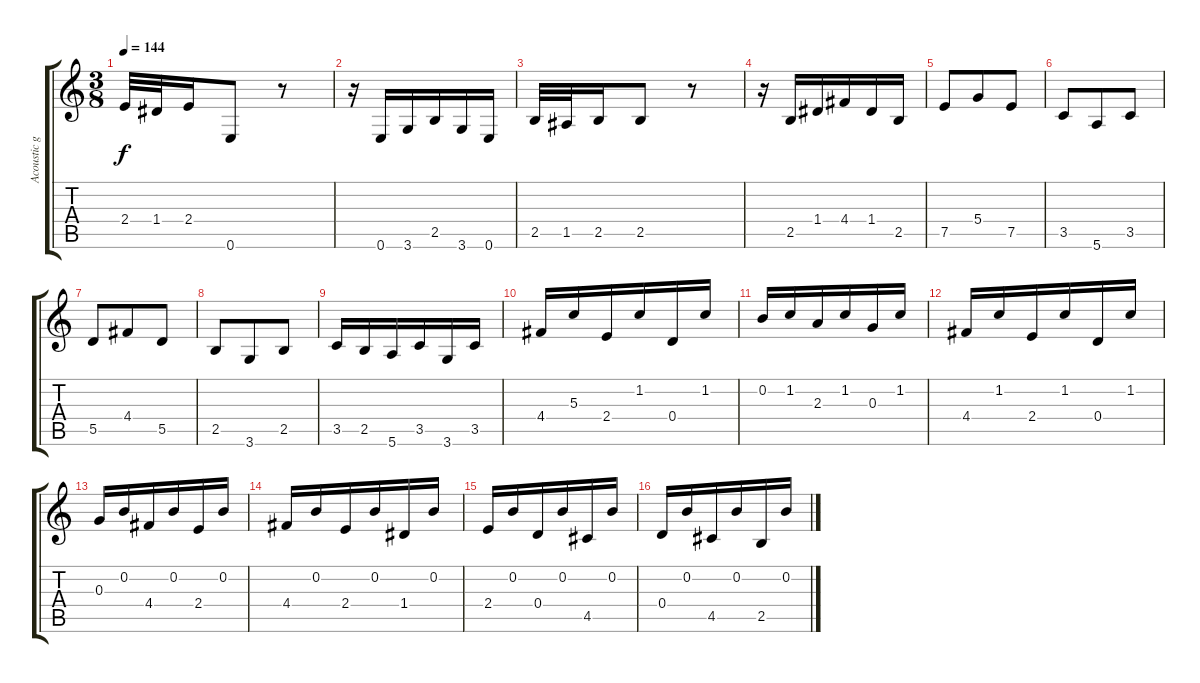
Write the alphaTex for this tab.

\track ("Acoustic guitar 2" "Acoustic g") {instrument acousticguitarnylon}
\staff {score tabs}
\tuning (E4 B3 G3 D3 A2 E2) {hide}
\ts (3 8)
\tempo 144
\clef g2
\ks c
2.4.32{dy f instrument acousticguitarnylon} 1.4.32 2.4.16 0.6.8 r.8 |
r.16 0.6.16 3.6.16 2.5.16 3.6.16 0.6.16 |
2.5.32 1.5.32 2.5.16 2.5.8 r.8 |
r.16 2.5.16 1.4.16 4.4.16 1.4.16 2.5.16 |
7.5.8 5.4.8 7.5.8 |
3.5.8 5.6.8 3.5.8 |
5.5.8 4.4.8 5.5.8 |
2.5.8 3.6.8 2.5.8 |
3.5.16 2.5.16 5.6.16 3.5.16 3.6.16 3.5.16 |
4.4.16 5.3.16 2.4.16 1.2.16 0.4.16 1.2.16 |
0.2.16 1.2.16 2.3.16 1.2.16 0.3.16 1.2.16 |
4.4.16 1.2.16 2.4.16 1.2.16 0.4.16 1.2.16 |
0.3.16 0.2.16 4.4.16 0.2.16 2.4.16 0.2.16 |
4.4.16 0.2.16 2.4.16 0.2.16 1.4.16 0.2.16 |
2.4.16 0.2.16 0.4.16 0.2.16 4.5.16 0.2.16 |
0.4.16 0.2.16 4.5.16 0.2.16 2.5.16 0.2.16
